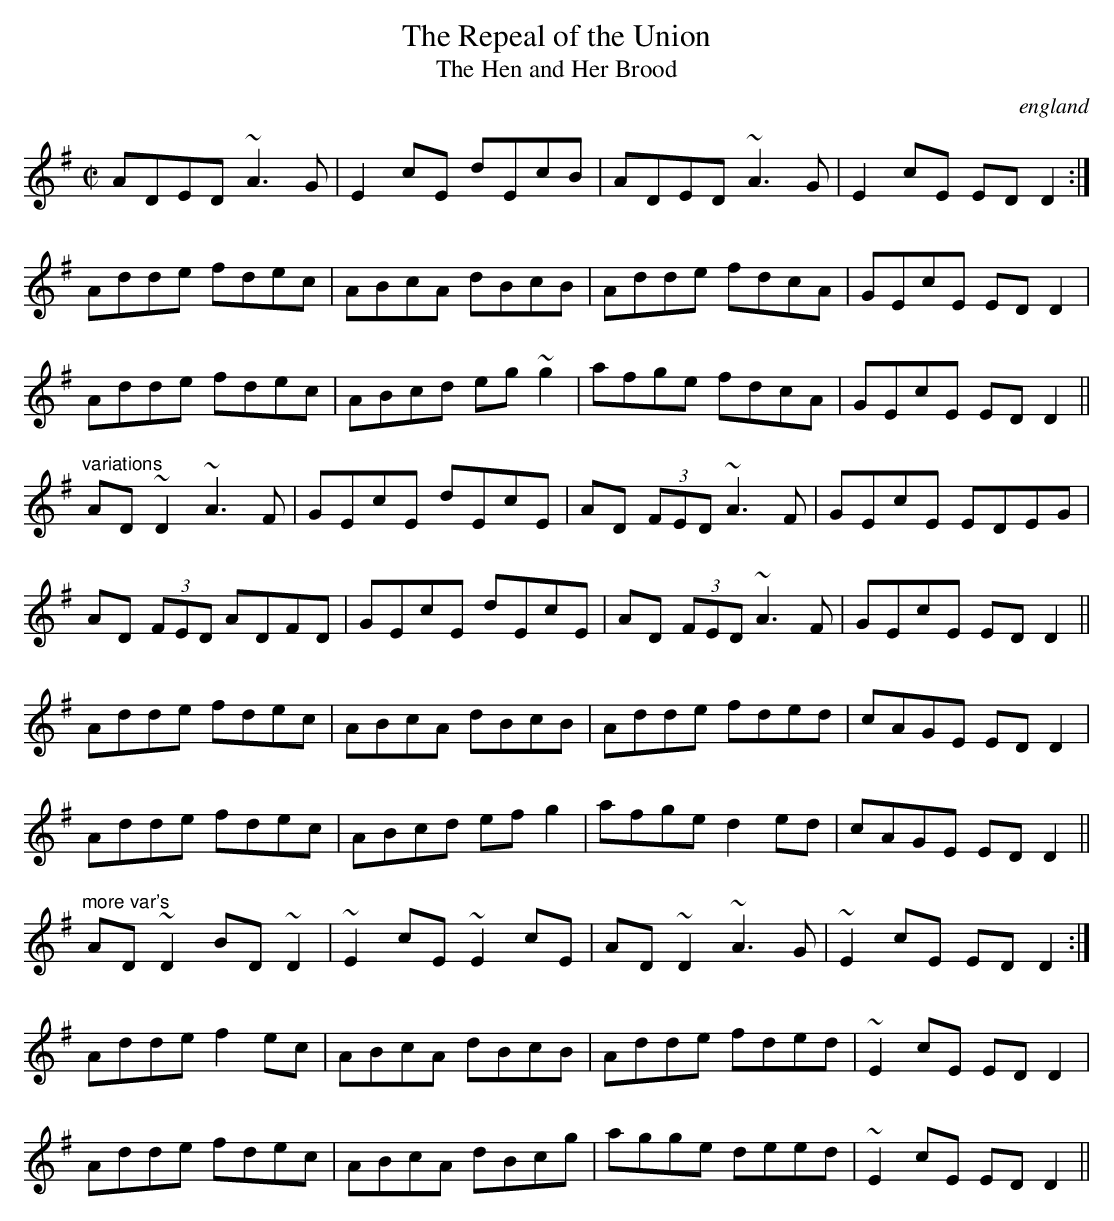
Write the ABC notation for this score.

X:1
T:Repeal of the Union, The
T:Hen and Her Brood, The
O:england
M:C|
K:Dmix
ADED ~A3G|E2cE dEcB|ADED ~A3G|E2cE EDD2:|
Adde fdec|ABcA dBcB|Adde fdcA|GEcE EDD2|
Adde fdec|ABcd eg~g2|afge fdcA|GEcE EDD2||
"variations"
AD~D2 ~A3F|GEcE dEcE|AD (3FED ~A3F|GEcE EDEG|
AD (3FED ADFD|GEcE dEcE|AD (3FED ~A3F|GEcE EDD2||
Adde fdec|ABcA dBcB|Adde fded|cAGE EDD2|
Adde fdec|ABcd efg2|afge d2ed|cAGE EDD2||
"more var's"
AD~D2 BD~D2|~E2cE ~E2cE|AD~D2 ~A3G|~E2cE EDD2:|
Adde f2ec|ABcA dBcB|Adde fded|~E2cE EDD2|
Adde fdec|ABcA dBcg|agge deed|~E2cE EDD2||
